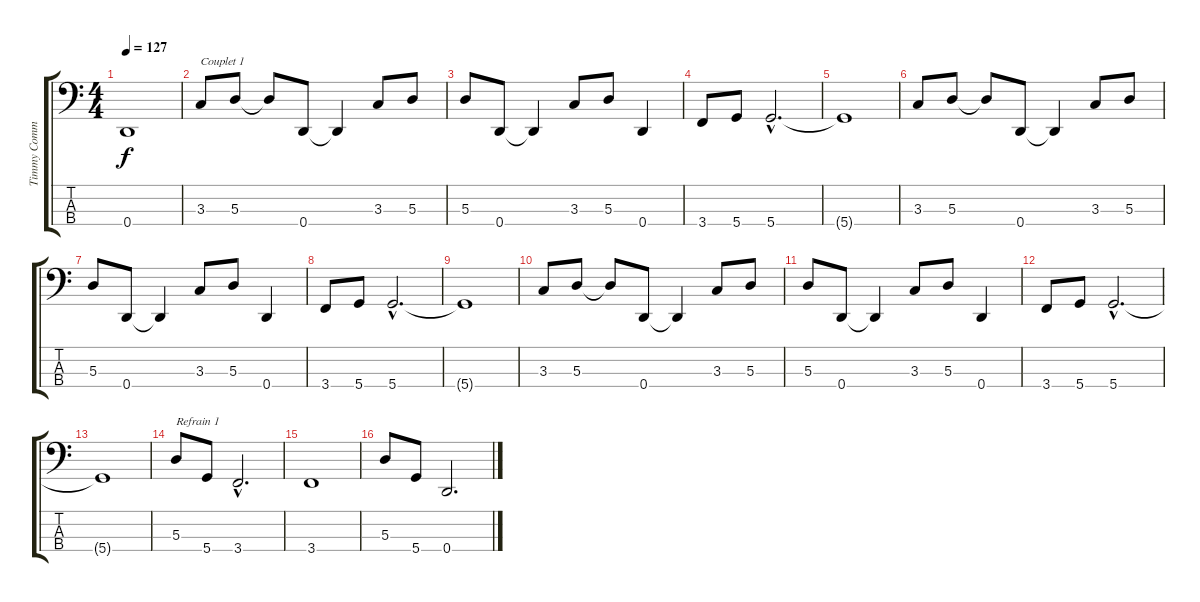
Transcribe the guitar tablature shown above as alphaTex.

\track ("Timmy Commerford" "Timmy Comm") {instrument electricbassfinger}
\staff {score tabs}
\tuning (G2 D2 A1 D1) {hide}
\ts (4 4)
\tempo 127
\clef f4
\ks c
0.4.1{dy f} |
3.3.8{txt "Couplet 1"} 5.3.8 5.3{t}.8 0.4.8 0.4{t}.4 3.3.8 5.3.8 |
5.3.8 0.4.8 0.4{t}.4 3.3.8 5.3.8 0.4.4 |
3.4.8 5.4.8 5.4{hac}.2{d} |
5.4{t}.1 |
3.3.8 5.3.8 5.3{t}.8 0.4.8 0.4{t}.4 3.3.8 5.3.8 |
5.3.8 0.4.8 0.4{t}.4 3.3.8 5.3.8 0.4.4 |
3.4.8 5.4.8 5.4{hac}.2{d} |
5.4{t}.1 |
3.3.8 5.3.8 5.3{t}.8 0.4.8 0.4{t}.4 3.3.8 5.3.8 |
5.3.8 0.4.8 0.4{t}.4 3.3.8 5.3.8 0.4.4 |
3.4.8 5.4.8 5.4{hac}.2{d} |
5.4{t}.1 |
5.3.8{txt "Refrain 1"} 5.4.8 3.4{hac}.2{d} |
3.4.1 |
5.3.8 5.4.8 0.4.2{d}
